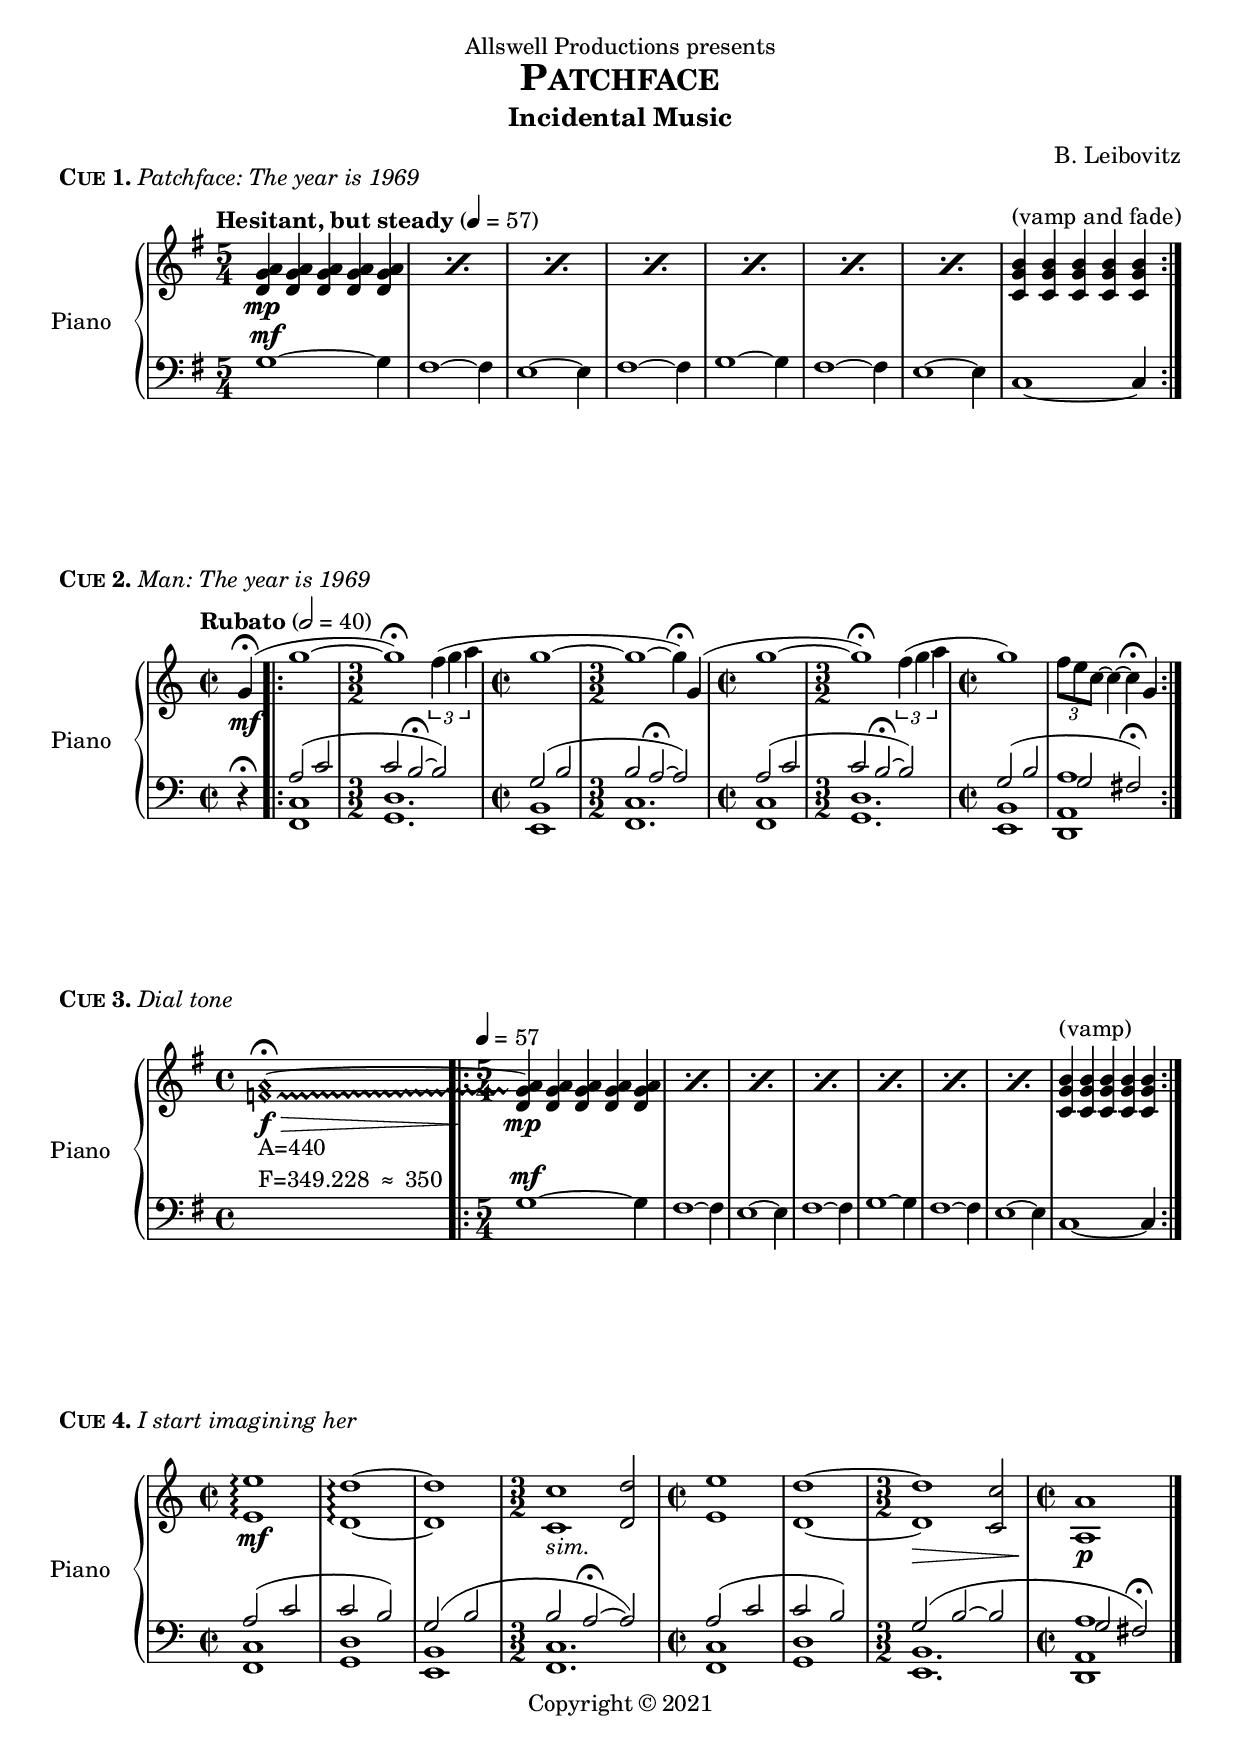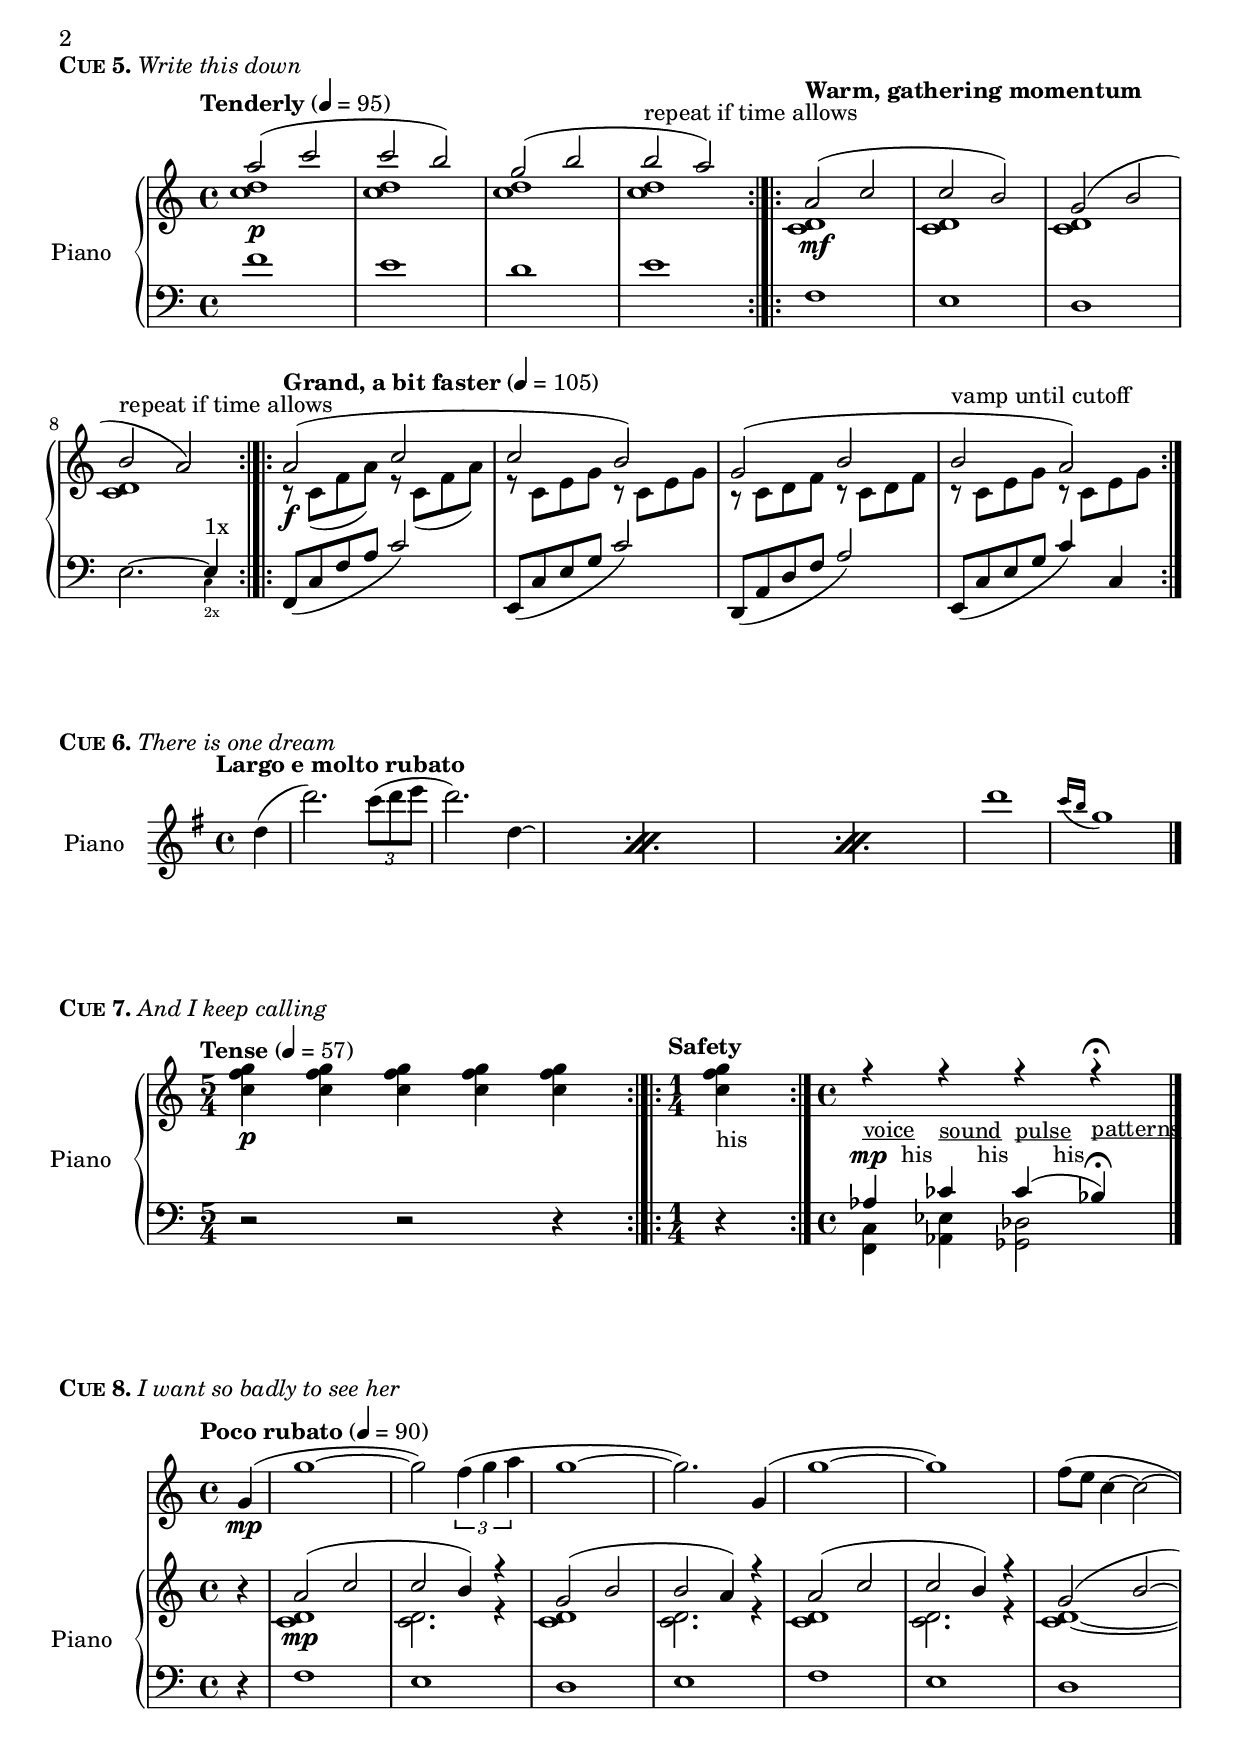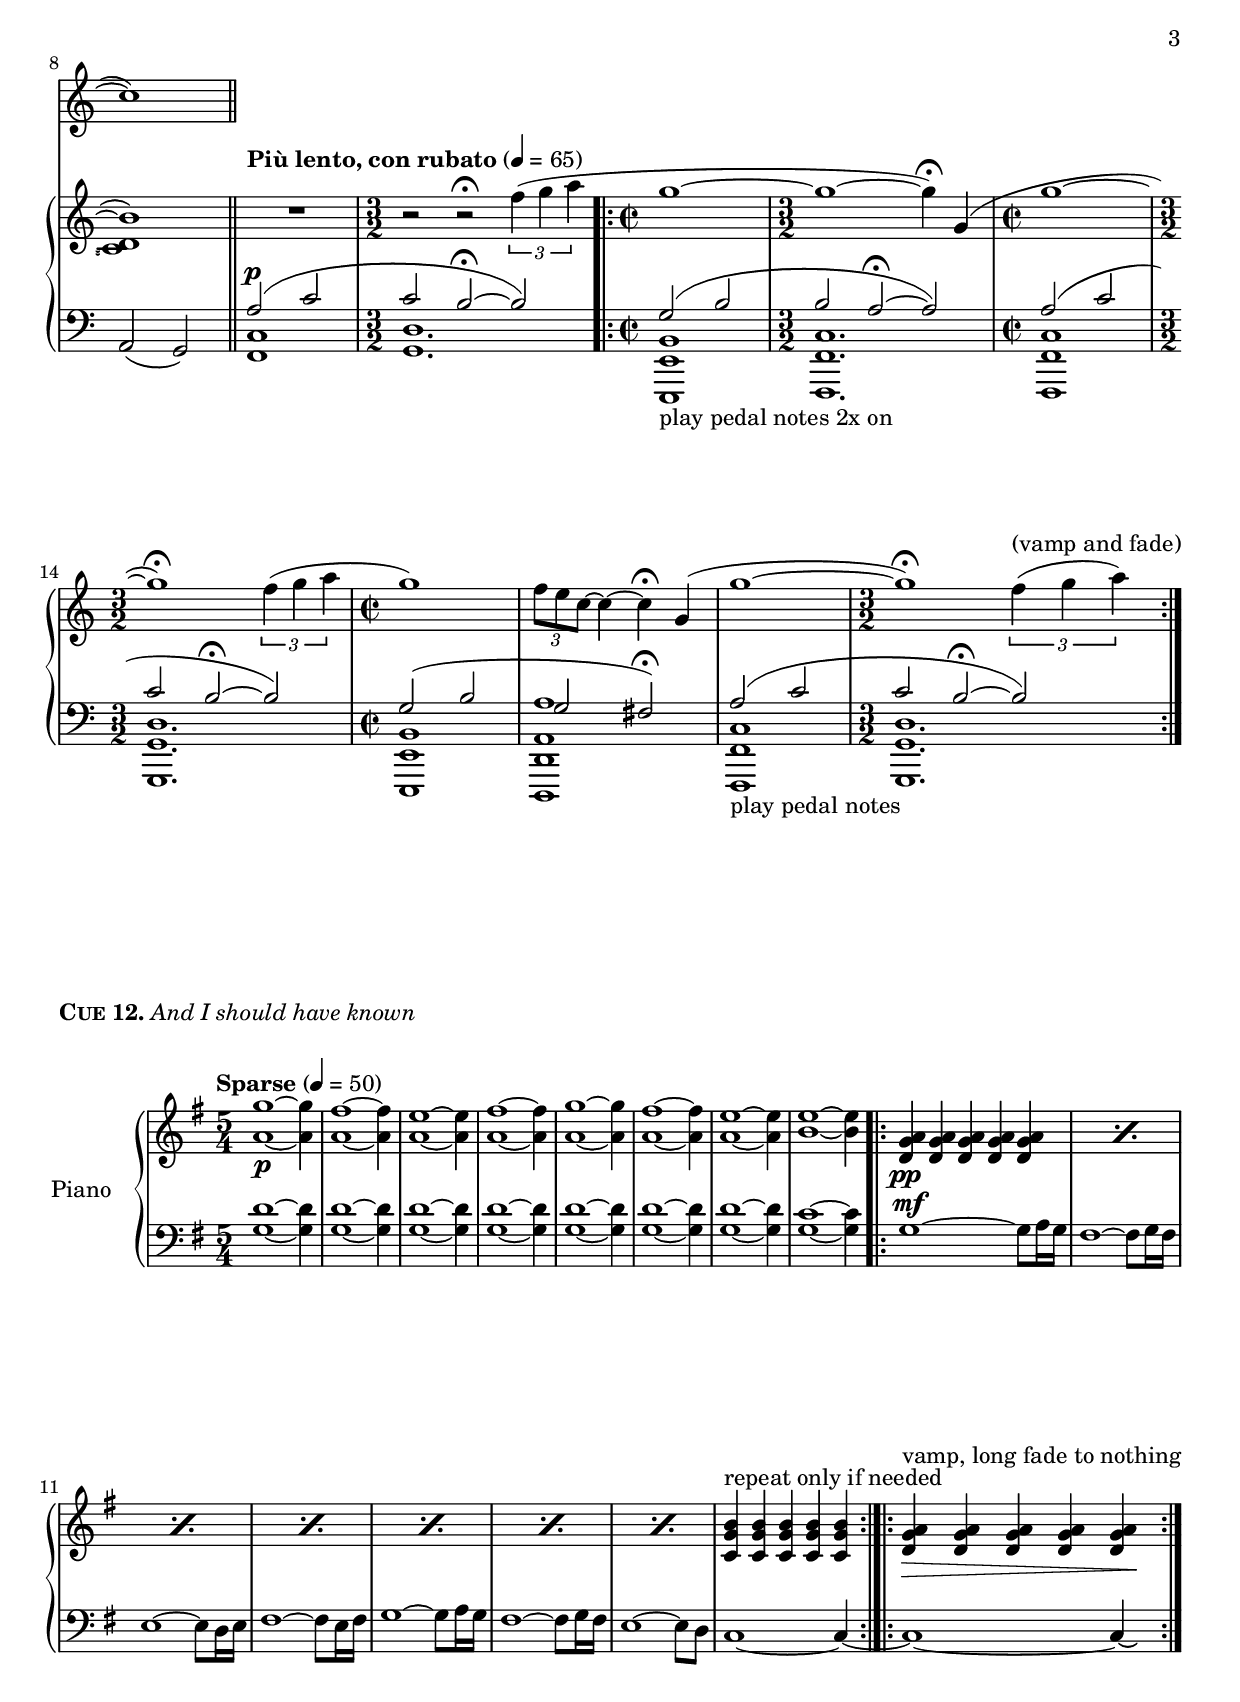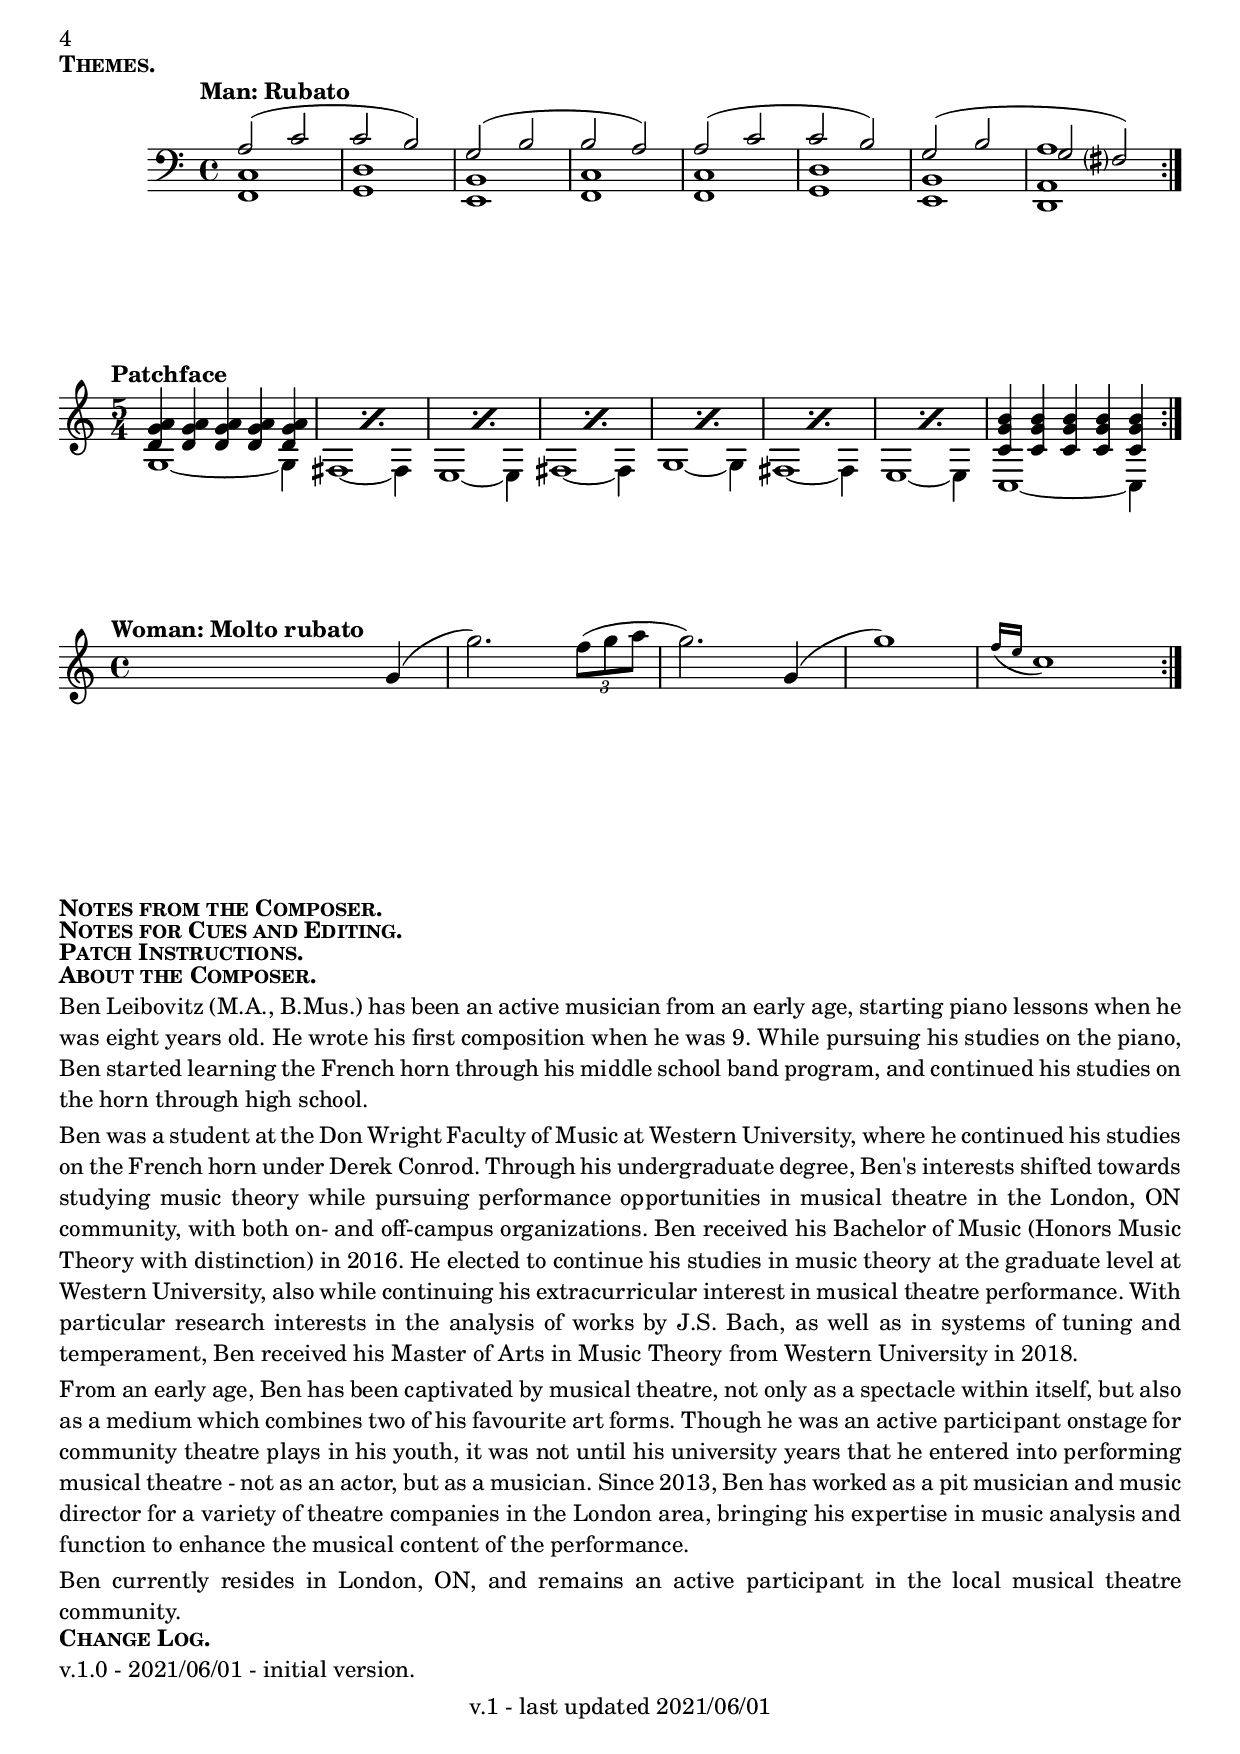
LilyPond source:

\header {
  dedication = "Allswell Productions presents"
  title = \markup { \caps Patchface }
  subtitle = "Incidental Music"
  composer = "B. Leibovitz"
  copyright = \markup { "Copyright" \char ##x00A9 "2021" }
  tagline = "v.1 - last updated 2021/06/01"
}
% ---------- CUE 01 ----------
cueIupper = \relative c' {
  \clef treble
  \key g \major
  \time 5/4
  \tempo "Hesitant, but steady" 4 = 57
  \repeat percent 7 {<d g a>4\mp <d g a> <d g a> <d g a> <d g a>} <c g' b>^"(vamp and fade)" <c g' b> <c g' b> <c g' b> <c g' b> \bar ":|."
}
cueIlower = \relative c' {
  \clef bass
  \key g \major
  \time 5/4
  g1~^\mf g4 fis1~ fis4 e1~ e4 fis1~ fis4 g1~ g4 fis1~ fis4 e1~ e4 c1~ c4
}
\score {
  \header {
    piece = \markup { \bold \caps { Cue 1. } \italic { Patchface: The year is 1969 } }
  }
  \new PianoStaff <<
    \set PianoStaff.instrumentName = #"Piano  "
    \new Staff = "upper" \cueIupper
    \new Staff = "lower" \cueIlower
  >>
  \layout { }
  \midi { }
}
% ---------- CUE 02 ----------
cueIIupper = \relative c'' {
  \clef treble
  \key c \major
  \time 2/2
  \tempo "Rubato" 2 = 40
  \partial 4
  g4\fermata \mf(\bar ".|:" | g'1~ \time 3/2 g\fermata) \tuplet 3/2 { f4( g a } | \time 2/2 g1 ~ | \time 3/2 g ~ g4\fermata) g,( | \time 2/2 g'1~ \time 3/2 g\fermata) \tuplet 3/2 { f4( g a } | \time 2/2 g1) \tuplet 3/2 { f8 e c~ } c4~ c4\fermata g \bar ":|."
}
cueIIlower = \relative c {
  \clef bass
  \key c \major
  \time 2/2
  \partial 4
  r4\fermata \bar ".|:" << { a'2( c \time 3/2 c b~\fermata b) \time 2/2 g( b \time 3/2 b a~\fermata a) \time 2/2 a( c \time 3/2  c b~\fermata b) \time 2/2 g( b g fis\fermata) \bar ":|." } \\
    { <<f,1 c'>> <g d'>1. <e b'>1 <f c'>1. <f c'>1 <g d'>1. <e b'>1 <d a' a'> } >>
}
\score {
  \header {
    piece = \markup { \bold \caps { Cue 2. } \italic { Man: The year is 1969 } }
  }
  \new PianoStaff <<
    \set PianoStaff.instrumentName = #"Piano  "
    \new Staff = "upper" \cueIIupper
    \new Staff = "lower" \cueIIlower
  >>
  \layout { }
  \midi { }
}
% ---------- CUE 03 ----------
cueIIIupper = \relative c' {
  \clef treble
  \key g \major
  \time 4/4
  \textLengthOn
  \once \override NoteHead.style = #'harmonic
  \once \override Glissando.style = #'trill
  \set glissandoMap = #'((0 . 1))
  <f a>1_\markup { \left-column { "A=440" \line { "F=349.228" \char ##x2248 "350" } } }\f \> ~ \fermata \glissando \bar ".|:"  \textLengthOff
  \time 5/4 \tempo 4 = 57
  \repeat percent 7 {<d g a>4\mp <d g a> <d g a> <d g a> <d g a>} <c g' b>^"(vamp)" <c g' b> <c g' b> <c g' b> <c g' b> \bar ":|."
}
cueIIIlower = \relative c' {
  \clef bass
  \key g \major
  \time 4/4 s1
  \time 5/4
  g1~^\mf g4 fis1~ fis4 e1~ e4 fis1~ fis4 g1~ g4 fis1~ fis4 e1~ e4 c1~ c4
}
\score {
  \header {
    piece = \markup { \bold \caps { Cue 3. } \italic { Dial tone } }
  }
  \new PianoStaff <<
    \set PianoStaff.instrumentName = #"Piano  "
    \new Staff = "upper" \cueIIIupper
    \new Staff = "lower" \cueIIIlower
  >>
  \layout { }
  \midi { }
}
% ---------- CUE 04 ----------
cueIVupper = \relative c' {
  \clef treble
  \key c \major
  \time 2/2
  <e e'>1\arpeggio\mf <d d'>\arpeggio ~ <d d'> \time 3/2 <c c'>_\markup { \italic { sim. } } <d d'>2 \time 2/2 <e e'>1 <d d'> ~ \time 3/2 <d d'>\> <c c'>2 \time 2/2 <a a'>1\!\p \bar "|."
}
cueIVlower = \relative c {
  \clef bass
  \key c \major
  \time 2/2
  << { a'2( c c b) g( b \time 3/2 b a~\fermata a) \time 2/2 a( c c b) \time 3/2 g( b ~ b \time 2/2 g fis\fermata) \bar "|." } \\
    { <<f,1 c'>> <g d'> <e b'> <f c'>1. <f c'>1 <g d'> <e b'>1. <d a' a'>1 } >>
}
\score {
  \header {
    piece = \markup { \bold \caps { Cue 4. } \italic { I start imagining her } }
  }
  \new PianoStaff <<
    \set PianoStaff.instrumentName = #"Piano  "
    \new Staff = "upper" \cueIVupper
    \new Staff = "lower" \cueIVlower
  >>
  \layout { }
  \midi { }
}
% ---------- CUE 05 ----------
cueVupper = \relative c''' {
  \clef treble
  \tempo "Tenderly" 4 = 95 << { a2( c c b) g( b b^"repeat if time allows" a) \bar ":|.|:" \tempo "Warm, gathering momentum" a,( c c b) g( b b^"repeat if time allows" a) \bar ":|.|:" \tempo "Grand, a bit faster" 4 = 105 a( c c b) g( b b^"vamp until cutoff" a) \bar ":|." } \\
    { <c d>1\p \repeat unfold 3 { <c d> } <c, d>\mf \repeat unfold 3 { <c d> } r8\f c( f a) r8 c,( f a) \repeat unfold 2 { r c, e g } \repeat unfold 2 { r c, d f } \repeat unfold 2 { r c e g } } >>
}
cueVlower = \relative c' {
  \clef bass
  f1 e d e f, e d e2. ~ << { \stemUp e4^"1x" } \new CueVoice { \stemDown c4_"2x" } >> f,8( c' f a c2) e,,8( c' e g c2) d,,8( a' d f a2) e,8( c' e g c4) c,
}
\score {
  \header {
    piece = \markup { \bold \caps { Cue 5. } \italic { Write this down } }
  }
  \new PianoStaff <<
    \set PianoStaff.instrumentName = #"Piano  "
    \new Staff = "upper" \cueVupper
    \new Staff = "lower" \cueVlower
  >>
  \layout { }
  \midi { }
}
% ---------- CUE 06 ----------
cueVI = \transpose g d' {
  \relative c'' {
    \partial 4
    \key c \major
    \tempo "Largo e molto rubato"
      g4( \repeat percent 3 { g'2.) \tuplet 3/2 { f8( g a } g2.) g,4\laissezVibrer } g'1 \acciaccatura { f16 e } c1 \bar "|."
  }
}
\score {
  \header {
    piece = \markup { \bold \caps { Cue 6. } \italic { There is one dream } }
  }
  \new PianoStaff <<
    \set PianoStaff.instrumentName = #"Piano  "
    \new Staff = "upper" \cueVI
    %\new Staff = "lower" \cueVlower
  >>
  \layout { ragged-right = ##f }
  \midi { }
}
% ---------- CUE 07 ----------
cueVIIupper = \relative c'' {
  \time 5/4
  \tempo "Tense" 4 = 57
  <c f g>4\p <c f g> <c f g> <c f g> <c f g> \bar ":|.|:" \tempo "Safety" \time 1/4 <c f g>_"his" \bar ":|."
  \time 4/4 << { r4 r r r\fermata } \\ { s8_\markup { \underline "voice" } s_"his" s8_\markup { \underline "sound" } s_"his" s8_\markup { \underline "pulse" } s_"his" s4_\markup { \underline "patterns" } \bar "|." } >>
}
cueVIIlower = \relative c' {
  \clef bass
  r2 r r4 r << { aes^\mp ces ces( bes)\fermata } \\ { <f, c'> <aes ees'> <ges des'>2 } >> 
}
\score {
  \header {
    piece = \markup { \bold \caps { Cue 7. } \italic { And I keep calling } }
  }
  \new PianoStaff <<
    \set PianoStaff.instrumentName = #"Piano  "
    \new Staff = "upper" \cueVIIupper
    \new Staff = "lower" \cueVIIlower
  >>
  \layout { ragged-right = ##f }
  \midi { }
}
% ---------- CUE 08 ----------
cueVIIIupper = \relative c'' {
  \partial 4
  r4 | << { a2(_\mp c c b4) r g2( b b a4) r a2( c c b4) r g2( b ~ b1) } \\ { \repeat unfold 3 { <c, d>1 <c d>2. r4 } <c d>1 ~ <c d> } >>
  \tempo "Più lento, con rubato" 4 = 65
  R1 r2 r2\fermata \tuplet 3/2 { f'4( g a } \bar ".|:" | \time 2/2 g1 ~ | \time 3/2 g ~ g4\fermata) g,( | \time 2/2 g'1~ \time 3/2 g\fermata) \tuplet 3/2 { f4( g a } | \time 2/2 g1) \tuplet 3/2 { f8 e c~ } c4~ c4\fermata g( g'1~ \time 3/2 g\fermata) \tuplet 3/2 { f4(^"(vamp and fade)" g a) } \bar ":|."
}
cueVIIIthird = \relative c'' {
  \partial 4
  \tempo "Poco rubato" 4 = 90
  g4(\mp g'1 ~ g2) \tuplet 3/2 { f4( g a } g1 ~ g2.) g,4( g'1 ~ g) f8( e c4 ~ c2 ~ c1)
}
cueVIIIlower = \relative c {
  \clef bass
  \partial 4
  r4 | f1 e d e f e d a2( g) \bar "||"
  << { a'2(^\p c \time 3/2 c b~\fermata b) \time 2/2 g( b \time 3/2 b a~\fermata a) \time 2/2 a( c \time 3/2  c b~\fermata b) \time 2/2 g( b g fis\fermata) a2( c \time 3/2 c b~\fermata b) \bar ":|." } \\
    { <f, c'>1 <g d'>1. <e, e' b'>1_"play pedal notes 2x on" <f f' c'>1. <f f' c'>1 <g g' d'>1. <e e' b'>1 <d d' a' a'> <f f' c'>1_"play pedal notes" <g g' d'>1. } >>
}
\score {
  \header {
    piece = \markup { \bold \caps { Cue 8. } \italic { I want so badly to see her } }
  }
  <<
    \new Staff = "third" \cueVIIIthird
    \new PianoStaff <<
      \set PianoStaff.instrumentName = #"Piano  "
      \new Staff = "upper" \cueVIIIupper
      \new Staff = "lower" \cueVIIIlower
    >>
  >>
  \layout { }
  \midi { }
}
% ---------- CUE 09 ----------
% ---------- CUE 10 ----------
% ---------- CUE 11 ----------
% ---------- CUE 12 ----------
cueXIIupper = \relative c'' {
  \clef treble
  \tempo "Sparse" 4 = 50
  \time 5/4
  \key g \major
  <a g'>1\p ~ <a g'>4 <a fis'>1 ~ <a fis'>4 <a e'>1 ~ <a e'>4 <a fis'>1 ~ <a fis'>4 <a g'>1 ~ <a g'>4 <a fis'>1 ~ <a fis'>4 <a e'>1 ~ <a e'>4 <b e>1 ~ <b e>4 \bar ".|:"
  \repeat percent 7 {<d, g a>4\pp <d g a> <d g a> <d g a> <d g a>} <c g' b>^"repeat only if needed" <c g' b> <c g' b> <c g' b> <c g' b> \bar ":|."
  <d g a>^"vamp, long fade to nothing"\> <d g a> <d g a> <d g a> <d g a>\! \bar ":|."
}
cueXIIlower = \relative c' {
  \clef bass
  \time 5/4
  \key g \major
  \repeat unfold 7 { <g d'>1 ~ <g d'>4 } <g c>1 ~ <g c>4 \bar ".|:"
  g1^\mf ~ g8 a16 g fis1 ~ fis8 g16 fis e1 ~ e8 d16 e fis1 ~ fis8 e16 fis g1 ~ g8 a16 g fis1 ~ fis8 g16 fis e1 ~ e8 d c1 ~ c4 ~ \bar ":|.|:"
  c1 ~ c4\laissezVibrer \bar ":|."
}
\score {
  \header {
    piece = \markup { \bold \caps { Cue 12. } \italic { And I should have known } }
  }
  \new PianoStaff <<
    \set PianoStaff.instrumentName = #"Piano  "
    \new Staff = "upper" \cueXIIupper
    \new Staff = "lower" \cueXIIlower
  >>
  \layout { }
  \midi { }
}
% ---------- CUE 13 ----------
% ---------- THEMES ----------
\pageBreak
\score {
  \relative c {
    \override Staff.TimeSignature.break-visibility =##( #f #t #t )
    \set Staff.explicitClefVisibility = #end-of-line-invisible
    \clef bass
    \tempo "Man: Rubato"
    << { a'2( c c b) g( b b a) a( c c b) g( b g fis?) \bar ":|." \break } \\
    { <<f,1 c'>> <g d'> <e b'> <<f c'>> <<f, c'>> <<g d'>> <e, b'> <d a' a'> } >>
    \tempo "Patchface"
    \time 5/4
    \clef treble
    << { \repeat percent 7 {<d'' g a>4 <d g a> <d g a> <d g a> <d g a>} <c g' b> <c g' b> <c g' b> <c g' b> <c g' b> \bar ":|." \break } \\
    { g1~ g4 fis1~ fis4 e1~ e4 fis1~ fis4 g1~ g4 fis1~ fis4 e1~ e4 c1~ c4 } >>
    \tempo "Woman: Molto rubato"
    \time 4/4
    s2. g''4( g'2.) \tuplet 3/2 { f8( g a } g2.) g,4( g'1) \acciaccatura { f16 e } c1 \bar ":|."
  }

  \layout {
    \context {
    \Score
    \omit BarNumber
    }
  }
  \header {
    piece = \markup { \bold \caps Themes. }
  }
  \midi {}
}
% ---------- NOTES ----------
\markup { \bold \caps { Notes from the Composer. } }
% ---------- CUE NOTES ----------
\markup { \bold \caps { Notes for Cues and Editing. } }
% ---------- PATCHES ----------
\markup { \bold \caps { Patch Instructions. } }
% ---------- BIO ----------
\markup {
  \column {
    \line { \bold \caps { About the Composer. } }
    %\hspace #0
    \justify { Ben Leibovitz (M.A., B.Mus.) has been an active musician from an early age, starting piano lessons when he was eight years old. He wrote his first composition when he was 9. While pursuing his studies on the piano, Ben started learning the French horn through his middle school band program, and continued his studies on the horn through high school. }
    \hspace #0
    \justify { Ben was a student at the Don Wright Faculty of Music at Western University, where he continued his studies on the French horn under Derek Conrod. Through his undergraduate degree, Ben's interests shifted towards studying music theory while pursuing performance opportunities in musical theatre in the London, ON community, with both on- and off-campus organizations. Ben received his Bachelor of Music (Honors Music Theory with distinction) in 2016. He elected to continue his studies in music theory at the graduate level at Western University, also while continuing his extracurricular interest in musical theatre performance. With particular research interests in the analysis of works by J.S. Bach, as well as in systems of tuning and temperament, Ben received his Master of Arts in Music Theory from Western University in 2018. }
    \hspace #0
    \justify { From an early age, Ben has been captivated by musical theatre, not only as a spectacle within itself, but also as a medium which combines two of his favourite art forms. Though he was an active participant onstage for community theatre plays in his youth, it was not until his university years that he entered into performing musical theatre - not as an actor, but as a musician. Since 2013, Ben has worked as a pit musician and music director for a variety of theatre companies in the London area, bringing his expertise in music analysis and function to enhance the musical content of the performance. }
    \hspace #0
    \justify { Ben currently resides in London, ON, and remains an active participant in the local musical theatre community. }
  }
}
% ---------- CHANGELOG ----------
\markup {
  \column {
    \line { \bold \caps { Change Log. } }
    \line { "v.1.0 - 2021/06/01 - initial version." }
  }
}